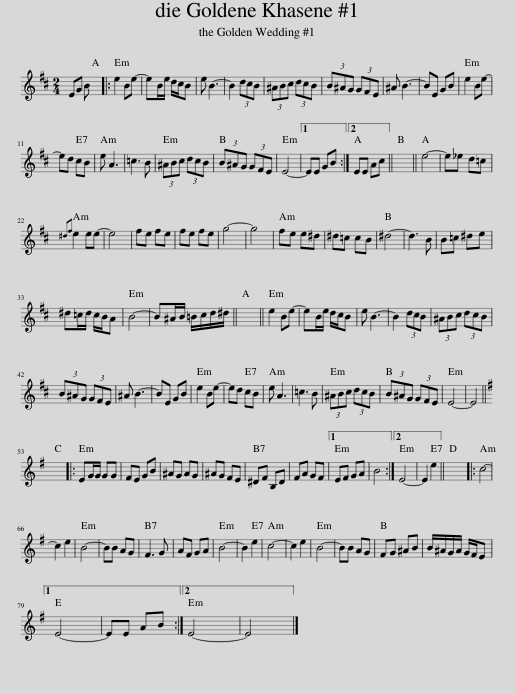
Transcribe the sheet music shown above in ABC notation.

X:1
L:1/8
M:2/4
I:linebreak $
K:D
V:1 treble
V:1
 EG B |: e2 Be- | eB/e/ d/c/B | e B3- | B2 (3dcB | %5
 (3^ABc (3dcB | (3B^AG (3GFE | ^A B3- | BE GB | e2 Be- |$ %10
 ed cB | e A3 | =c3 B | (3^ABc (3dcB | (3B^AG (3GFE | %15
 E4- |1 EE GB :|2 EE Ac || x4 || e4- | %20
 e_e d=c |${^df} e2 ee- | e4 | fe fe | fe fe | %25
 g4- | g4 | fe e^d | ^d=c cB | ^d4- | %30
 d3 B | B=c ^de |$ ^d=c/d/ c/B/A | B4- | B^A/B/ =B/c/d/^d/ || %35
 x4 || e2 Be- | eB/e/ d/c/B | e B3- | B2 (3dcB | %40
 (3^ABc (3dcB |$ (3B^AG (3GFE | ^A B3- | BE GB | e2 Be- | %45
 ed cB | e A3 | =c3 B | (3^ABc (3dcB | (3B^AG (3GFE | %50
 E4- | E4 ||$[K:Emin] x4 |: EG/G/ GG | FE GB | %55
 ^AG AG | ^AG FE | ^DF B,D | FA GF |1 EF GA | %60
 B4 :|2 E4- | E2 e2 || x4 |: c4- |$ %65
 c2 e2 | B4- | BB AG | F3 G | AF GA | %70
 B4- | B2 e2 | c4- | c2 e2 | B4- | %75
 BB AG | FG ^AB | B/^A/G/A/ G/F/E |1$ E4- | EE AB :|2 %80
 E4- | E4 |] %82
